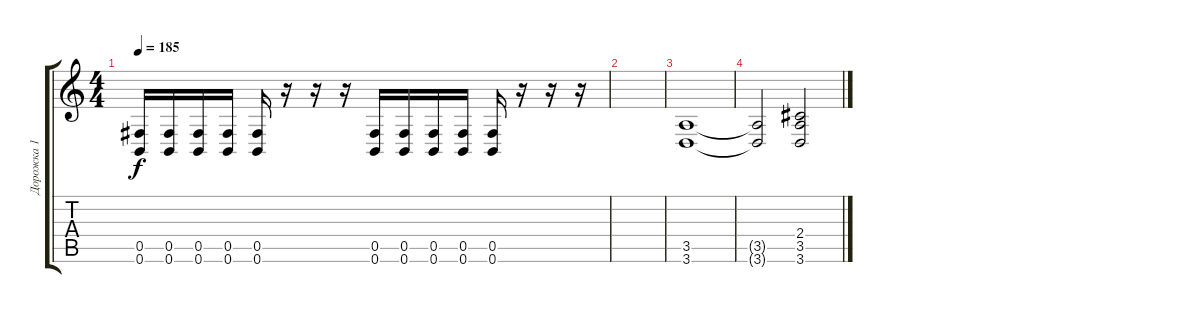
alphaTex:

\track ("Дорожка 1" "Дорожка 1") {instrument distortionguitar}
\staff {score tabs}
\tuning (Db4 Ab3 E3 B2 Gb2 B1) {hide}
\ts (4 4)
\tempo 185
\clef g2
\ks c
(0.5 0.6).16{dy f} (0.5 0.6).16 (0.5 0.6).16 (0.5 0.6).16 (0.5 0.6).16 r.16 r.16 r.16 (0.5 0.6).16 (0.5 0.6).16 (0.5 0.6).16 (0.5 0.6).16 (0.5 0.6).16 r.16 r.16 r.16 |
|
(3.5 3.6).1 |
(3.5{t} 3.6{t}).2 (2.4 3.5 3.6).2
